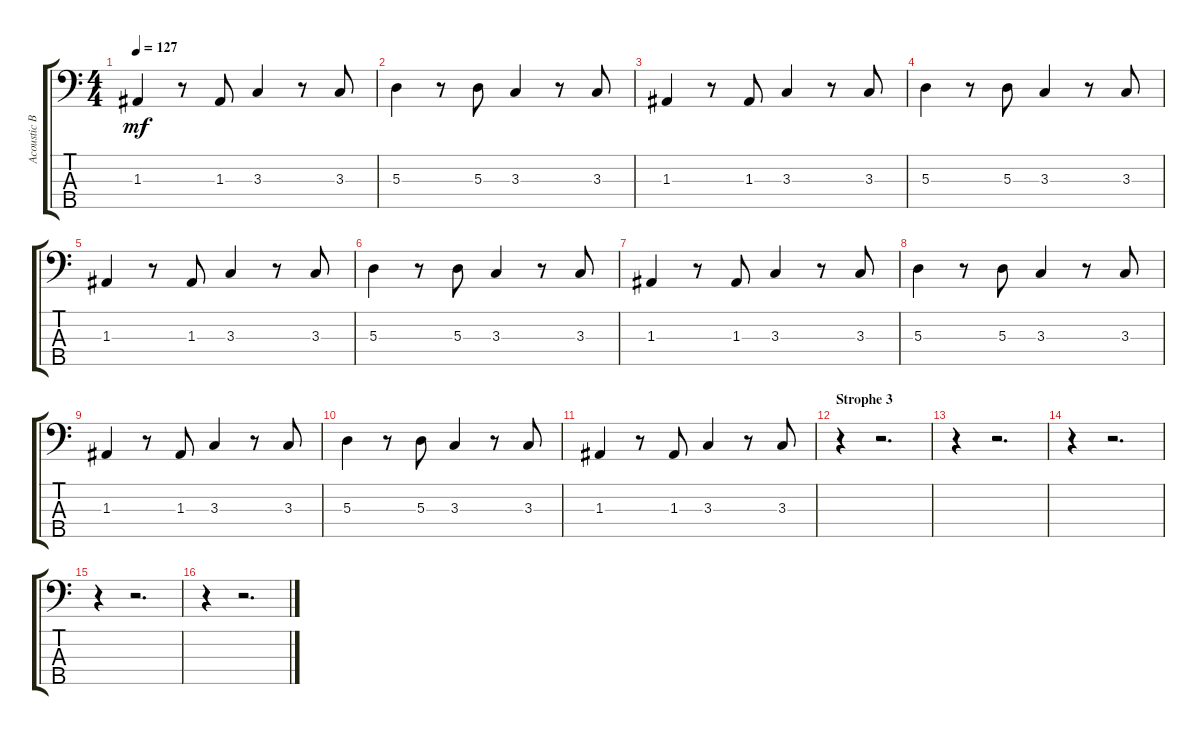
\track ("Acoustic Bass" "Acoustic B") {instrument acousticbass}
\staff {score tabs}
\tuning (G2 D2 A1 E1 B0) {hide}
\ts (4 4)
\tempo 127
\clef f4
\ks c
1.3.4{dy mf} r.8 1.3.8 3.3.4 r.8 3.3.8 |
5.3.4 r.8 5.3.8 3.3.4 r.8 3.3.8 |
1.3.4 r.8 1.3.8 3.3.4 r.8 3.3.8 |
5.3.4 r.8 5.3.8 3.3.4 r.8 3.3.8 |
1.3.4 r.8 1.3.8 3.3.4 r.8 3.3.8 |
5.3.4 r.8 5.3.8 3.3.4 r.8 3.3.8 |
1.3.4 r.8 1.3.8 3.3.4 r.8 3.3.8 |
5.3.4 r.8 5.3.8 3.3.4 r.8 3.3.8 |
1.3.4 r.8 1.3.8 3.3.4 r.8 3.3.8 |
5.3.4 r.8 5.3.8 3.3.4 r.8 3.3.8 |
1.3.4 r.8 1.3.8 3.3.4 r.8 3.3.8 |
\section ("" "Strophe 3")
r.4 r.2{d} |
r.4 r.2{d} |
r.4 r.2{d} |
r.4 r.2{d} |
r.4 r.2{d}
